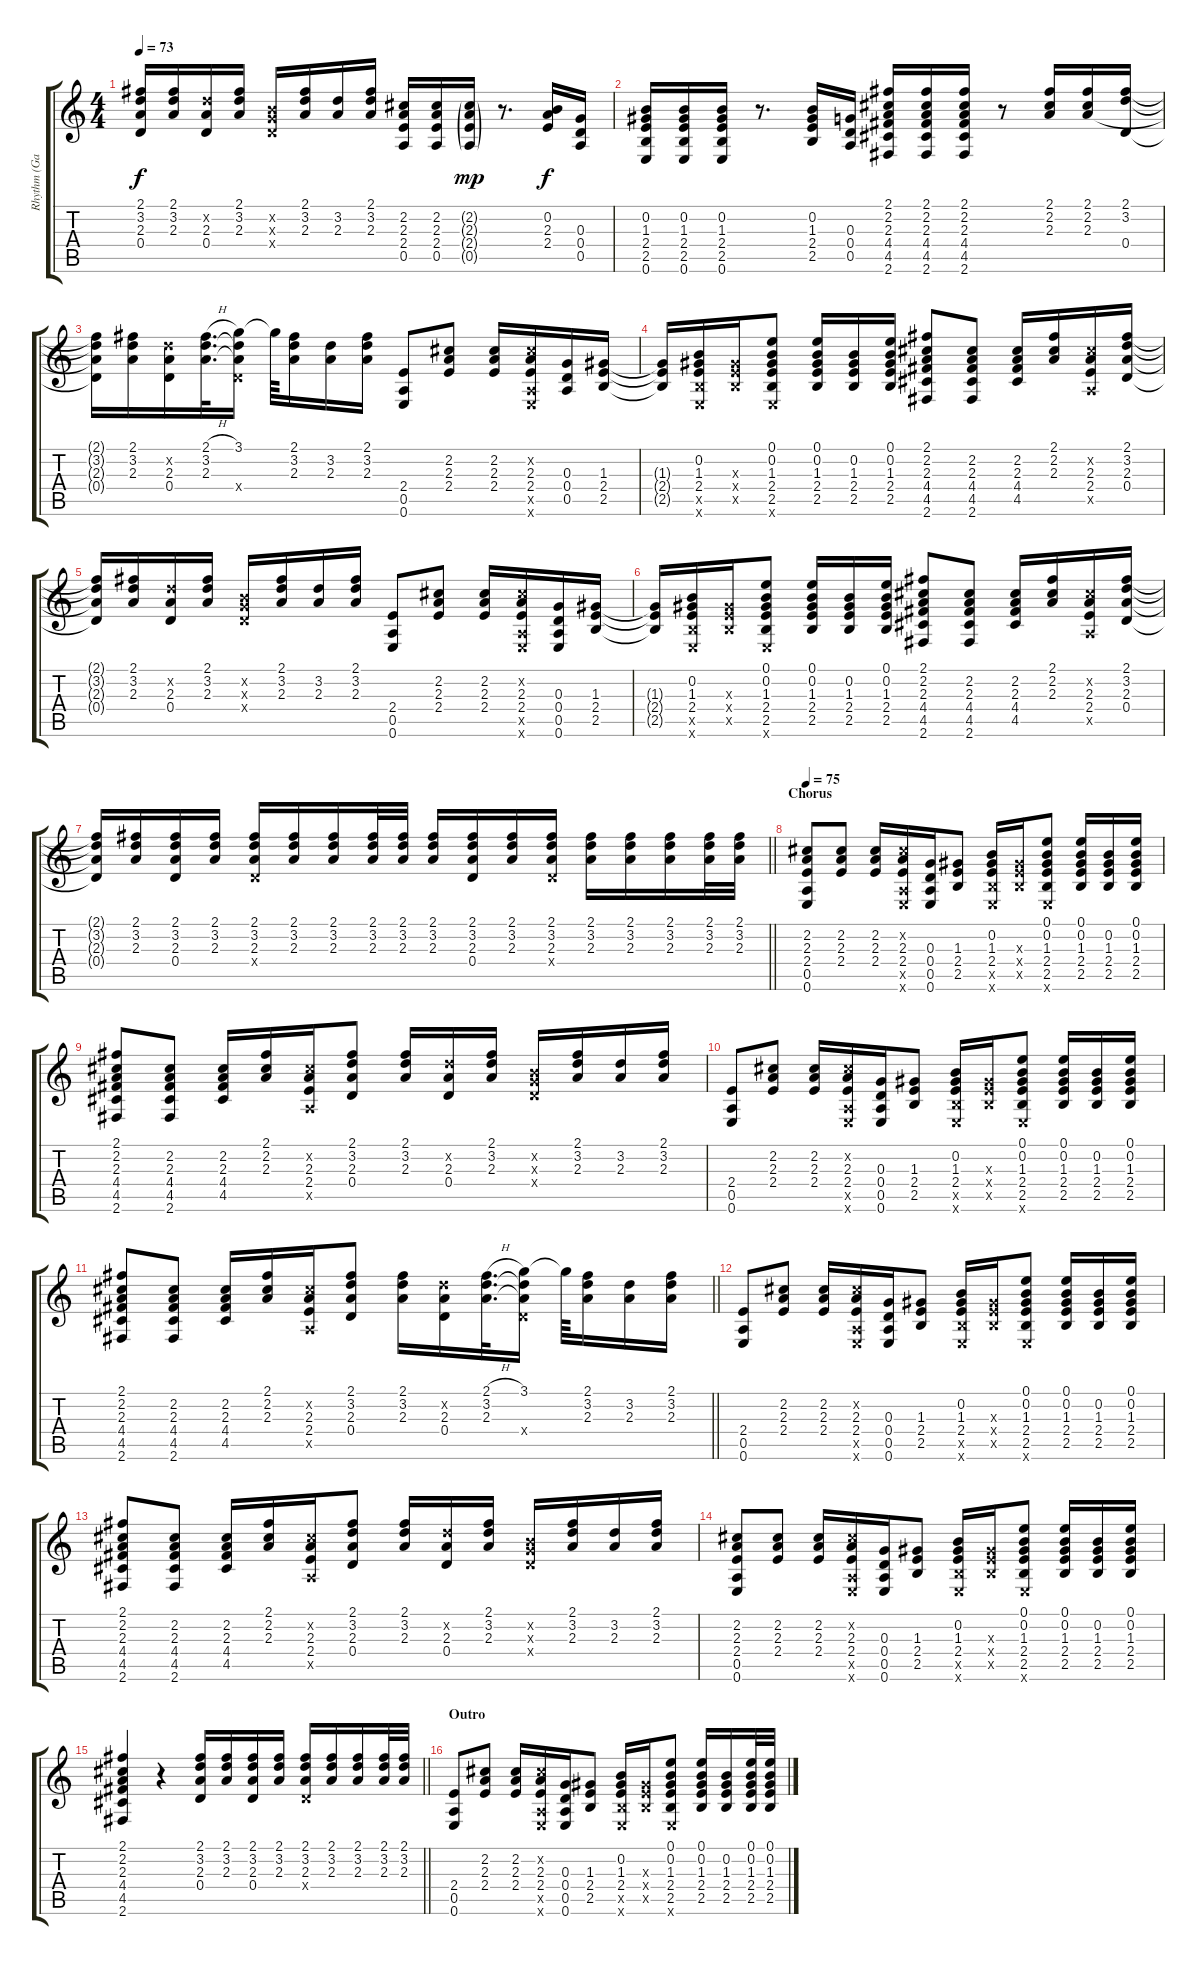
\track ("Rhythm (Gab)" "Rhythm (Ga") {instrument acousticguitarsteel}
\staff {score tabs}
\tuning (E4 B3 G3 D3 A2 E2) {hide}
\ts (4 4)
\tempo 73
\clef g2
\ks c
(2.1{t} 3.2{t} 2.3{t} 0.4{t}).16{dy f} (2.1 3.2 2.3).16 (3.2{x} 2.3 0.4).16 (2.1 3.2 2.3).16 (0.2{x} 0.3{x} 0.4{x}).16 (2.1 3.2 2.3).16 (3.2 2.3).16 (2.1 3.2 2.3).16 (2.2 2.3 2.4 0.5).16 (2.2 2.3 2.4 0.5).16 (2.2{g} 2.3{g} 2.4{g} 0.5{g}).16{dy mp} r.8{d} (0.2 2.3 2.4).16{dy f} (0.3 0.4 0.5).16 |
(0.2 1.3 2.4 2.5 0.6).16 (0.2 1.3 2.4 2.5 0.6).16 (0.2 1.3 2.4 2.5 0.6).16 r.8{d} (0.2 1.3 2.4 2.5).16 (0.3 0.4 0.5).16 (2.1 2.2 2.3 4.4 4.5 2.6).16 (2.1 2.2 2.3 4.4 4.5 2.6).16 (2.1 2.2 2.3 4.4 4.5 2.6).16 r.8 (2.1 2.2 2.3).16 (2.1 2.2 2.3).16 (2.1 3.2 0.4).16 |
(2.1{t} 3.2{t} 2.3{t} 0.4{t}).16 (2.1 3.2 2.3).16 (3.2{x} 2.3 0.4).16 (2.1{h} 3.2 2.3).32{d} (3.1 3.2{t} 2.3{t} 0.4{x}).16 3.1{t}.64 (2.1 3.2 2.3).16 (3.2 2.3).16 (2.1 3.2 2.3).16 (2.4 0.5 0.6).8 (2.2 2.3 2.4).8 (2.2 2.3 2.4).16 (2.2{x} 2.3 2.4 0.5{x} 0.6{x}).16 (0.3 0.4 0.5).16 (1.3 2.4 2.5).16 |
(1.3{t} 2.4{t} 2.5{t}).16 (0.2 1.3 2.4 2.5{x} 0.6{x}).16 (1.3{x} 2.4{x} 2.5{x}).16 (0.1 0.2 1.3 2.4 2.5 0.6{x}).8 (0.1 0.2 1.3 2.4 2.5).16 (0.2 1.3 2.4 2.5).16 (0.1 0.2 1.3 2.4 2.5).16 (2.1 2.2 2.3 4.4 4.5 2.6).8 (2.2 2.3 4.4 4.5 2.6).8 (2.2 2.3 4.4 4.5).16 (2.1 2.2 2.3).16 (2.2{x} 2.3 2.4 0.5{x}).16 (2.1 3.2 2.3 0.4).16 |
(2.1{t} 3.2{t} 2.3{t} 0.4{t}).16 (2.1 3.2 2.3).16 (3.2{x} 2.3 0.4).16 (2.1 3.2 2.3).16 (0.2{x} 0.3{x} 0.4{x}).16 (2.1 3.2 2.3).16 (3.2 2.3).16 (2.1 3.2 2.3).16 (2.4 0.5 0.6).8 (2.2 2.3 2.4).8 (2.2 2.3 2.4).16 (2.2{x} 2.3 2.4 0.5{x} 0.6{x}).16 (0.3 0.4 0.5 0.6).16 (1.3 2.4 2.5).16 |
(1.3{t} 2.4{t} 2.5{t}).16 (0.2 1.3 2.4 2.5{x} 0.6{x}).16 (1.3{x} 2.4{x} 2.5{x}).16 (0.1 0.2 1.3 2.4 2.5 0.6{x}).8 (0.1 0.2 1.3 2.4 2.5).16 (0.2 1.3 2.4 2.5).16 (0.1 0.2 1.3 2.4 2.5).16 (2.1 2.2 2.3 4.4 4.5 2.6).8 (2.2 2.3 4.4 4.5 2.6).8 (2.2 2.3 4.4 4.5).16 (2.1 2.2 2.3).16 (2.2{x} 2.3 2.4 0.5{x}).16 (2.1 3.2 2.3 0.4).16 |
\barLineRight lightlight
(2.1{t} 3.2{t} 2.3{t} 0.4{t}).16 (2.1 3.2 2.3).16 (2.1 3.2 2.3 0.4).16 (2.1 3.2 2.3).16 (2.1 3.2 2.3 0.4{x}).16 (2.1 3.2 2.3).16 (2.1 3.2 2.3).16 (2.1 3.2 2.3).32 (2.1 3.2 2.3).32 (2.1 3.2 2.3).16 (2.1 3.2 2.3 0.4).16 (2.1 3.2 2.3).16 (2.1 3.2 2.3 0.4{x}).16 (2.1 3.2 2.3).16 (2.1 3.2 2.3).16 (2.1 3.2 2.3).16 (2.1 3.2 2.3).32 (2.1 3.2 2.3).32 |
\section ("" "Chorus")
\tempo 75
(2.2 2.3 2.4 0.5 0.6).8 (2.2 2.3 2.4).8 (2.2 2.3 2.4).16 (2.2{x} 2.3 2.4 0.5{x} 0.6{x}).16 (0.3 0.4 0.5 0.6).16 (1.3 2.4 2.5).8 (0.2 1.3 2.4 2.5{x} 0.6{x}).16 (1.3{x} 2.4{x} 2.5{x}).16 (0.1 0.2 1.3 2.4 2.5 0.6{x}).8 (0.1 0.2 1.3 2.4 2.5).16 (0.2 1.3 2.4 2.5).16 (0.1 0.2 1.3 2.4 2.5).16 |
(2.1 2.2 2.3 4.4 4.5 2.6).8 (2.2 2.3 4.4 4.5 2.6).8 (2.2 2.3 4.4 4.5).16 (2.1 2.2 2.3).16 (2.2{x} 2.3 2.4 0.5{x}).16 (2.1 3.2 2.3 0.4).8 (2.1 3.2 2.3).16 (3.2{x} 2.3 0.4).16 (2.1 3.2 2.3).16 (0.2{x} 0.3{x} 0.4{x}).16 (2.1 3.2 2.3).16 (3.2 2.3).16 (2.1 3.2 2.3).16 |
(2.4 0.5 0.6).8 (2.2 2.3 2.4).8 (2.2 2.3 2.4).16 (2.2{x} 2.3 2.4 0.5{x} 0.6{x}).16 (0.3 0.4 0.5 0.6).16 (1.3 2.4 2.5).8 (0.2 1.3 2.4 2.5{x} 0.6{x}).16 (1.3{x} 2.4{x} 2.5{x}).16 (0.1 0.2 1.3 2.4 2.5 0.6{x}).8 (0.1 0.2 1.3 2.4 2.5).16 (0.2 1.3 2.4 2.5).16 (0.1 0.2 1.3 2.4 2.5).16 |
\barLineRight lightlight
(2.1 2.2 2.3 4.4 4.5 2.6).8 (2.2 2.3 4.4 4.5 2.6).8 (2.2 2.3 4.4 4.5).16 (2.1 2.2 2.3).16 (2.2{x} 2.3 2.4 0.5{x}).16 (2.1 3.2 2.3 0.4).8 (2.1 3.2 2.3).16 (3.2{x} 2.3 0.4).16 (2.1{h} 3.2 2.3).32{d} (3.1 3.2{t} 2.3{t} 0.4{x}).16 3.1{t}.64 (2.1 3.2 2.3).16 (3.2 2.3).16 (2.1 3.2 2.3).16 |
(2.4 0.5 0.6).8 (2.2 2.3 2.4).8 (2.2 2.3 2.4).16 (2.2{x} 2.3 2.4 0.5{x} 0.6{x}).16 (0.3 0.4 0.5 0.6).16 (1.3 2.4 2.5).8 (0.2 1.3 2.4 2.5{x} 0.6{x}).16 (1.3{x} 2.4{x} 2.5{x}).16 (0.1 0.2 1.3 2.4 2.5 0.6{x}).8 (0.1 0.2 1.3 2.4 2.5).16 (0.2 1.3 2.4 2.5).16 (0.1 0.2 1.3 2.4 2.5).16 |
(2.1 2.2 2.3 4.4 4.5 2.6).8 (2.2 2.3 4.4 4.5 2.6).8 (2.2 2.3 4.4 4.5).16 (2.1 2.2 2.3).16 (2.2{x} 2.3 2.4 0.5{x}).16 (2.1 3.2 2.3 0.4).8 (2.1 3.2 2.3).16 (3.2{x} 2.3 0.4).16 (2.1 3.2 2.3).16 (0.2{x} 0.3{x} 0.4{x}).16 (2.1 3.2 2.3).16 (3.2 2.3).16 (2.1 3.2 2.3).16 |
(2.2 2.3 2.4 0.5 0.6).8 (2.2 2.3 2.4).8 (2.2 2.3 2.4).16 (2.2{x} 2.3 2.4 0.5{x} 0.6{x}).16 (0.3 0.4 0.5 0.6).16 (1.3 2.4 2.5).8 (0.2 1.3 2.4 2.5{x} 0.6{x}).16 (1.3{x} 2.4{x} 2.5{x}).16 (0.1 0.2 1.3 2.4 2.5 0.6{x}).8 (0.1 0.2 1.3 2.4 2.5).16 (0.2 1.3 2.4 2.5).16 (0.1 0.2 1.3 2.4 2.5).16 |
\barLineRight lightlight
(2.1 2.2 2.3 4.4 4.5 2.6).4 r.4 (2.1 3.2 2.3 0.4).16 (2.1 3.2 2.3).16 (2.1 3.2 2.3 0.4).16 (2.1 3.2 2.3).16 (2.1 3.2 2.3 0.4{x}).16 (2.1 3.2 2.3).16 (2.1 3.2 2.3).16 (2.1 3.2 2.3).32 (2.1 3.2 2.3).32 |
\section ("" "Outro")
(2.4 0.5 0.6).8 (2.2 2.3 2.4).8 (2.2 2.3 2.4).16 (2.2{x} 2.3 2.4 0.5{x} 0.6{x}).16 (0.3 0.4 0.5 0.6).16 (1.3 2.4 2.5).8 (0.2 1.3 2.4 2.5{x} 0.6{x}).16 (1.3{x} 2.4{x} 2.5{x}).16 (0.1 0.2 1.3 2.4 2.5 0.6{x}).8 (0.1 0.2 1.3 2.4 2.5).16 (0.2 1.3 2.4 2.5).16 (0.1 0.2 1.3 2.4 2.5).32 (0.1 0.2 1.3 2.4 2.5).32
